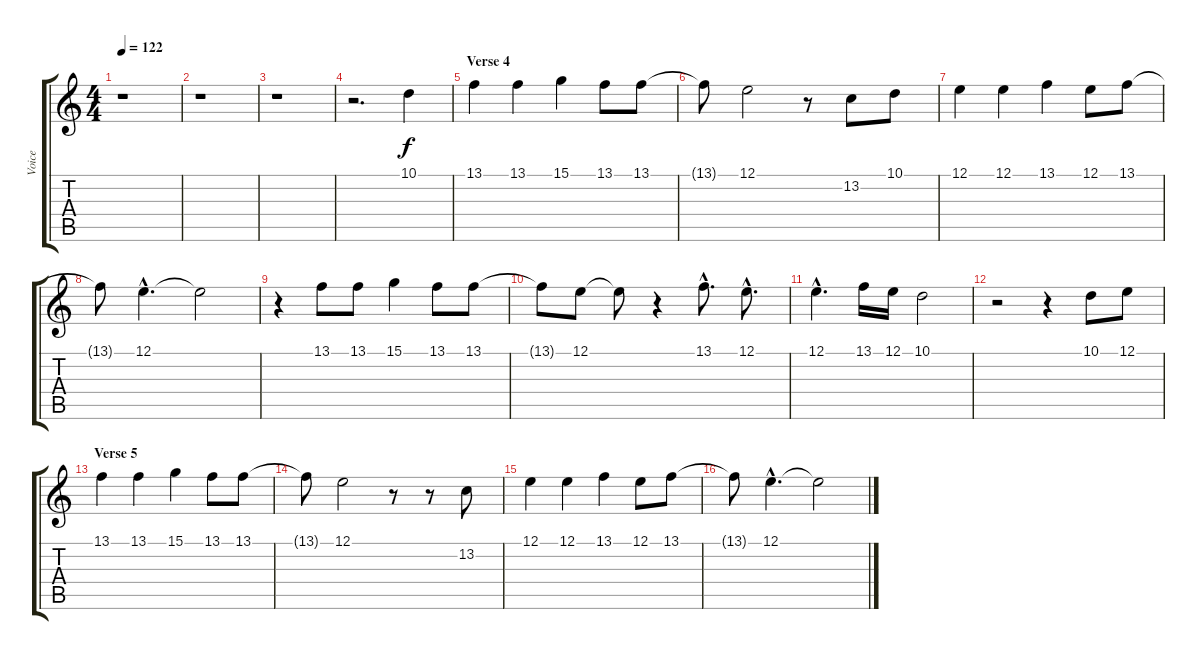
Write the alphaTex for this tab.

\track ("Voice" "Voice") {instrument frenchhorn}
\staff {score tabs}
\tuning (E4 B3 G3 D3 A2 E2) {hide}
\ts (4 4)
\tempo 122
\clef g2
\ks c
r.1{dy f} |
r.1 |
r.1 |
r.2{d} 10.1.4 |
\section ("" "Verse 4")
13.1.4 13.1.4 15.1.4 13.1.8 13.1.8 |
13.1{t}.8 12.1.2 r.8 13.2.8 10.1.8 |
12.1.4 12.1.4 13.1.4 12.1.8 13.1.8 |
13.1{t}.8 12.1{hac}.4{d} 12.1{t}.2 |
r.4 13.1.8 13.1.8 15.1.4 13.1.8 13.1.8 |
13.1{t}.8 12.1.8 12.1{t}.8 r.4 13.1{hac}.8{d} 12.1{hac}.8{d} |
12.1{hac}.4{d} 13.1.16 12.1.16 10.1.2 |
r.2 r.4 10.1.8 12.1.8 |
\section ("" "Verse 5")
13.1.4 13.1.4 15.1.4 13.1.8 13.1.8 |
13.1{t}.8 12.1.2 r.8 r.8 13.2.8 |
12.1.4 12.1.4 13.1.4 12.1.8 13.1.8 |
13.1{t}.8 12.1{hac}.4{d} 12.1{t}.2
